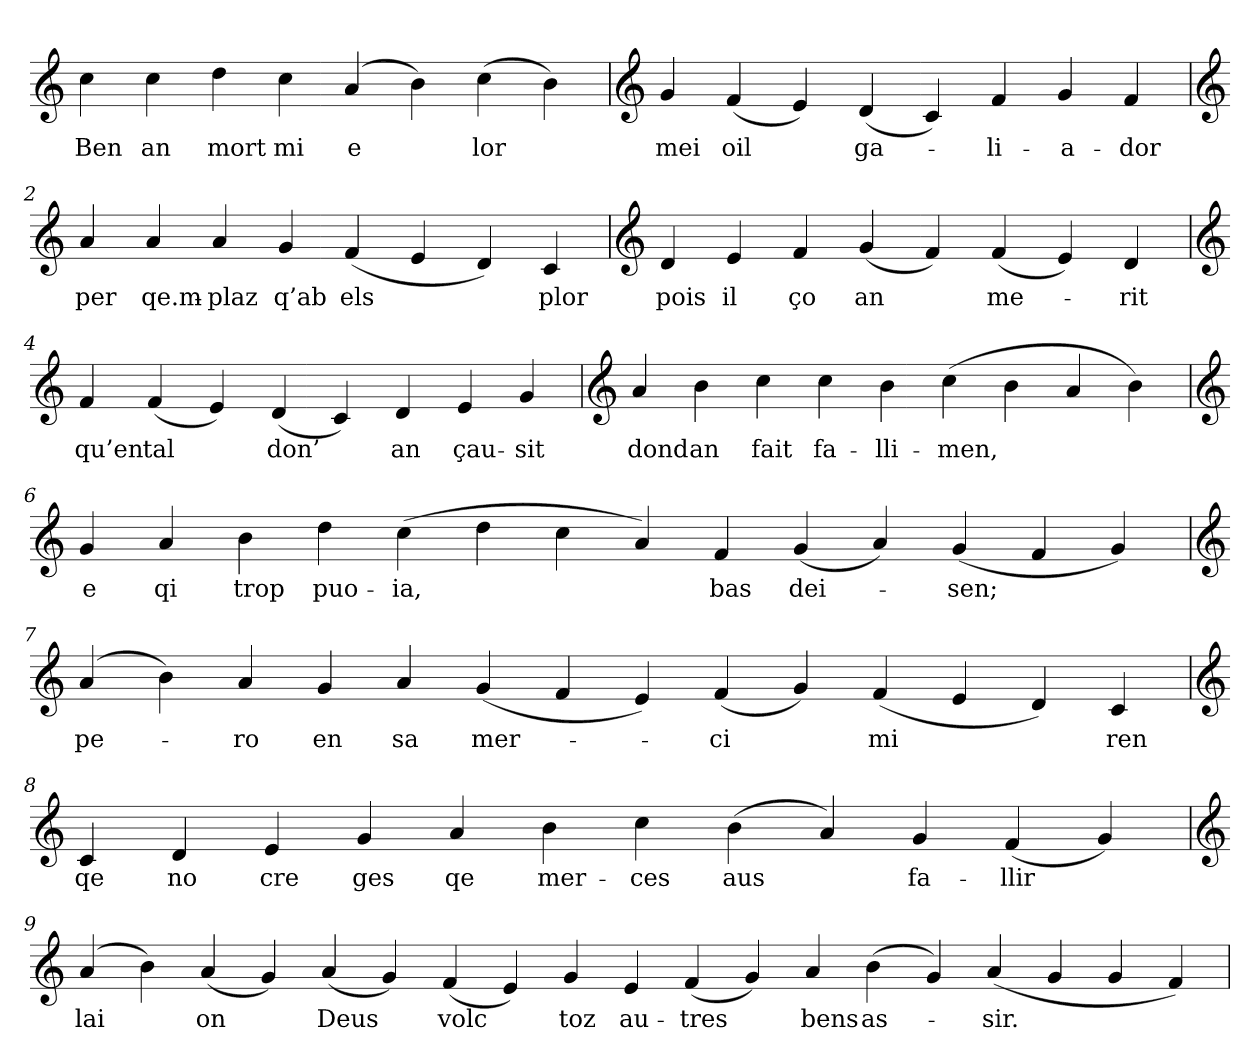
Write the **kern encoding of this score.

**kern	**text
*part1	*part1
*staff1	*staff1
*clefG2	*
=	=
4cc	Ben
4cc	an
4dd	mort
4cc	mi
(4a	e
4b)	.
(4cc	lor
4b)	.
=1	=1
*clefG2	*
4g	mei
(4f	oil
4e)	.
(4d	ga-
4c)	.
4f	-li-
4g	-a-
4f	-dor
=2	=2
*clefG2	*
4a	per
4a	qe.m-
4a	-plaz
4g	q’ab
(4f	els
4e	.
4d)	.
4c	plor
=3	=3
*clefG2	*
4d	pois
4e	il
4f	ço
(4g	an
4f)	.
(4f	me-
4e)	.
4d	-rit
=4	=4
*clefG2	*
4f	qu’en
(4f	tal
4e)	.
(4d	don’
4c)	.
4d	an
4e	çau-
4g	-sit
=5	=5
*clefG2	*
4a	dond
4b	an
4cc	fait
4cc	fa-
4b	-lli-
(4cc	-men,
4b	.
4a	.
4b)	.
=6	=6
*clefG2	*
4g	e
4a	qi
4b	trop
4dd	puo-
(4cc	-ia,
4dd	.
4cc	.
4a)	.
4f	bas
(4g	dei-
4a)	.
(4g	-sen;
4f	.
4g)	.
=7	=7
*clefG2	*
(4a	pe-
4b)	.
4a	-ro
4g	en
4a	sa
(4g	mer-
4f	.
4e)	.
(4f	-ci
4g)	.
(4f	mi
4e	.
4d)	.
4c	ren
=8	=8
*clefG2	*
4c	qe
4d	no
4e	cre
4g	ges
4a	qe
4b	mer-
4cc	-ces
(4b	aus
4a)	.
4g	fa-
(4f	-llir
4g)	.
=9	=9
*clefG2	*
(4a	lai
4b)	.
(4a	on
4g)	.
(4a	Deus
4g)	.
(4f	volc
4e)	.
4g	toz
4e	au-
(4f	-tres
4g)	.
4a	bens
(4b	as-
4g)	.
(4a	-sir.
4g	.
4g	.
4f)	.
=	=
*-	*-
